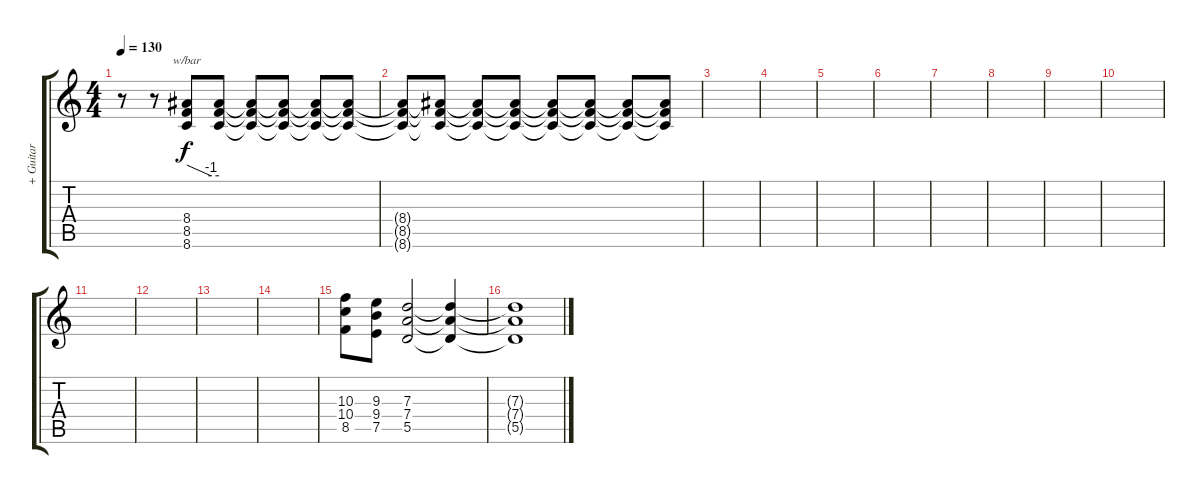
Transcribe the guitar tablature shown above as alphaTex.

\track ("+ Guitar " "+ Guitar ") {instrument distortionguitar}
\staff {score tabs}
\tuning (E4 B3 G3 D3 A2 E2) {hide}
\ts (4 4)
\tempo 130
\clef g2
\ks c
r.8{dy f} r.8 (8.4 8.5 8.6).8{tbe (custom default 0 0 45 -4 60 -4)} (8.4{t} 8.5{t} 8.6{t}).8 (8.4{t} 8.5{t} 8.6{t}).8 (8.4{t} 8.5{t} 8.6{t}).8 (8.4{t} 8.5{t} 8.6{t}).8 (8.4{t} 8.5{t} 8.6{t}).8 |
(8.4{t} 8.5{t} 8.6{t}).8 (8.4{t} 8.5{t} 8.6{t}).8 (8.4{t} 8.5{t} 8.6{t}).8 (8.4{t} 8.5{t} 8.6{t}).8 (8.4{t} 8.5{t} 8.6{t}).8 (8.4{t} 8.5{t} 8.6{t}).8 (8.4{t} 8.5{t} 8.6{t}).8 (8.4{t} 8.5{t} 8.6{t}).8 |
|
|
|
|
|
|
|
|
|
|
|
|
(10.3 10.4 8.5).8 (9.3 9.4 7.5).8 (7.3 7.4 5.5).2 (7.3{t} 7.4{t} 5.5{t}).4 |
(7.3{t} 7.4{t} 5.5{t}).1
